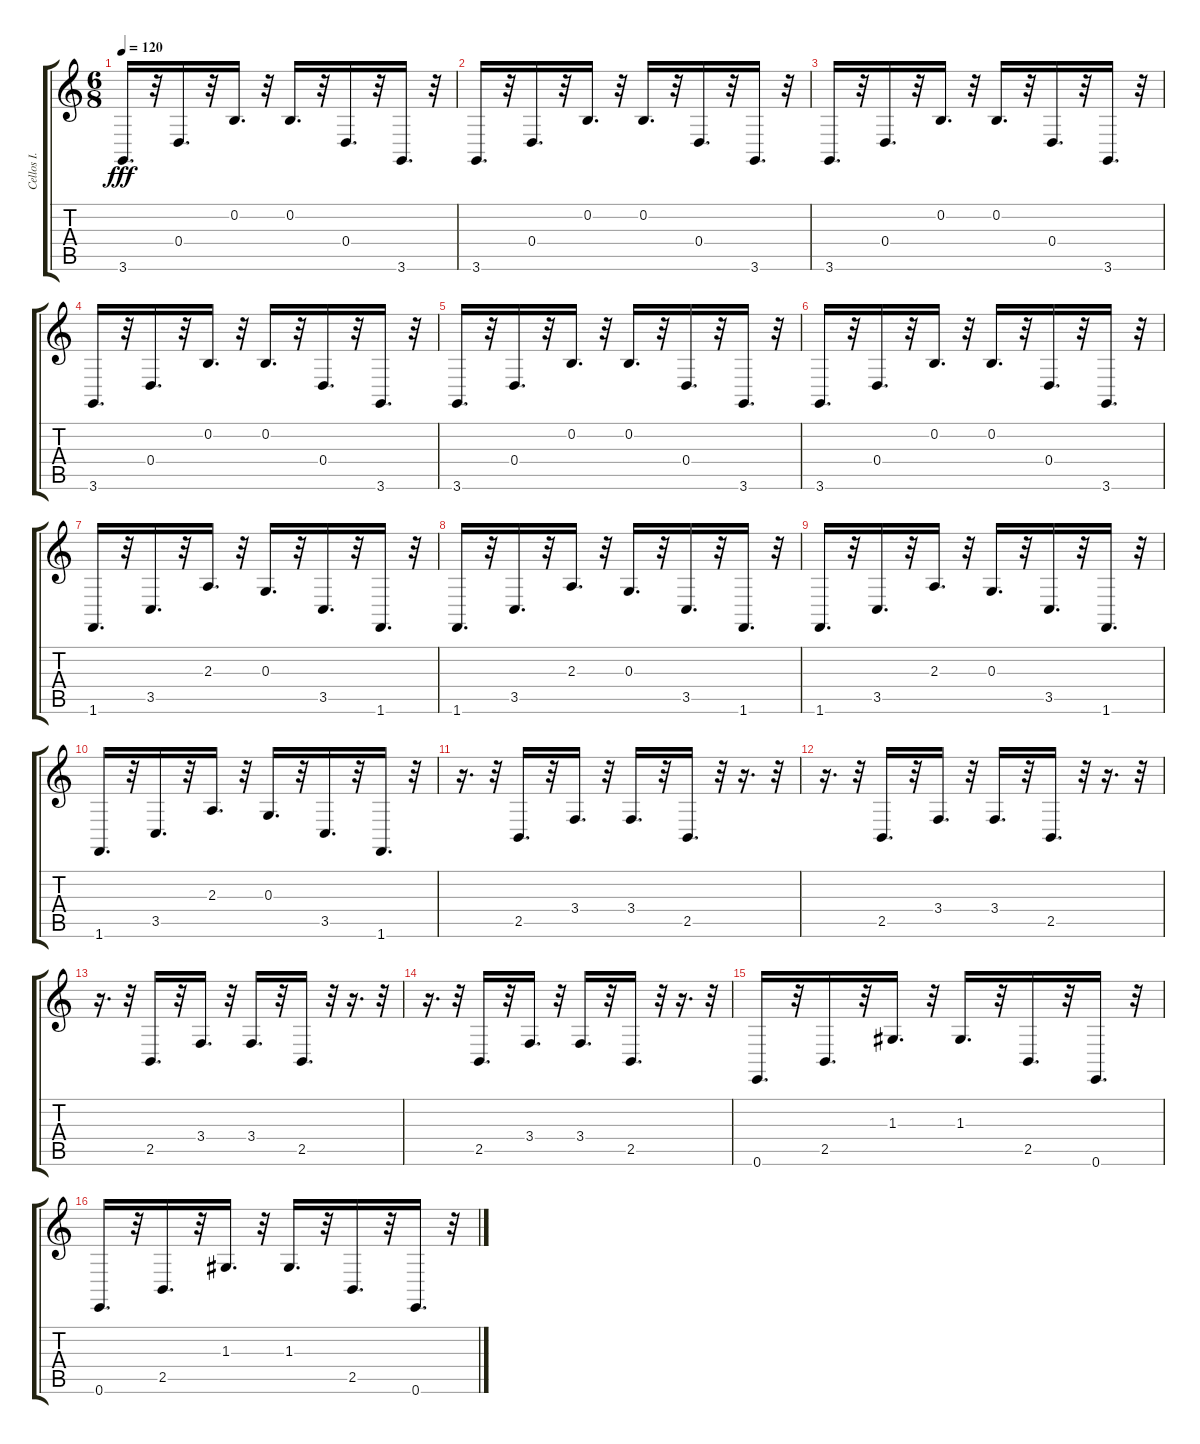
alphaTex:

\track ("Cellos I." "Cellos I.") {instrument pizzicatostrings}
\staff {score tabs}
\tuning (E4 B3 G3 D3 A2 E2) {hide}
\ts (6 8)
\tempo 120
\clef g2
\ks c
3.6.16{d dy fff} r.32 0.4.16{d} r.32 0.2.16{d} r.32 0.2.16{d} r.32 0.4.16{d} r.32 3.6.16{d} r.32 |
3.6.16{d} r.32 0.4.16{d} r.32 0.2.16{d} r.32 0.2.16{d} r.32 0.4.16{d} r.32 3.6.16{d} r.32 |
3.6.16{d} r.32 0.4.16{d} r.32 0.2.16{d} r.32 0.2.16{d} r.32 0.4.16{d} r.32 3.6.16{d} r.32 |
3.6.16{d} r.32 0.4.16{d} r.32 0.2.16{d} r.32 0.2.16{d} r.32 0.4.16{d} r.32 3.6.16{d} r.32 |
3.6.16{d} r.32 0.4.16{d} r.32 0.2.16{d} r.32 0.2.16{d} r.32 0.4.16{d} r.32 3.6.16{d} r.32 |
3.6.16{d} r.32 0.4.16{d} r.32 0.2.16{d} r.32 0.2.16{d} r.32 0.4.16{d} r.32 3.6.16{d} r.32 |
1.6.16{d} r.32 3.5.16{d} r.32 2.3.16{d} r.32 0.3.16{d} r.32 3.5.16{d} r.32 1.6.16{d} r.32 |
1.6.16{d} r.32 3.5.16{d} r.32 2.3.16{d} r.32 0.3.16{d} r.32 3.5.16{d} r.32 1.6.16{d} r.32 |
1.6.16{d} r.32 3.5.16{d} r.32 2.3.16{d} r.32 0.3.16{d} r.32 3.5.16{d} r.32 1.6.16{d} r.32 |
1.6.16{d} r.32 3.5.16{d} r.32 2.3.16{d} r.32 0.3.16{d} r.32 3.5.16{d} r.32 1.6.16{d} r.32 |
r.16{d} r.32 2.5.16{d} r.32 3.4.16{d} r.32 3.4.16{d} r.32 2.5.16{d} r.32 r.16{d} r.32 |
r.16{d} r.32 2.5.16{d} r.32 3.4.16{d} r.32 3.4.16{d} r.32 2.5.16{d} r.32 r.16{d} r.32 |
r.16{d} r.32 2.5.16{d} r.32 3.4.16{d} r.32 3.4.16{d} r.32 2.5.16{d} r.32 r.16{d} r.32 |
r.16{d} r.32 2.5.16{d} r.32 3.4.16{d} r.32 3.4.16{d} r.32 2.5.16{d} r.32 r.16{d} r.32 |
0.6.16{d} r.32 2.5.16{d} r.32 1.3.16{d} r.32 1.3.16{d} r.32 2.5.16{d} r.32 0.6.16{d} r.32 |
0.6.16{d} r.32 2.5.16{d} r.32 1.3.16{d} r.32 1.3.16{d} r.32 2.5.16{d} r.32 0.6.16{d} r.32
